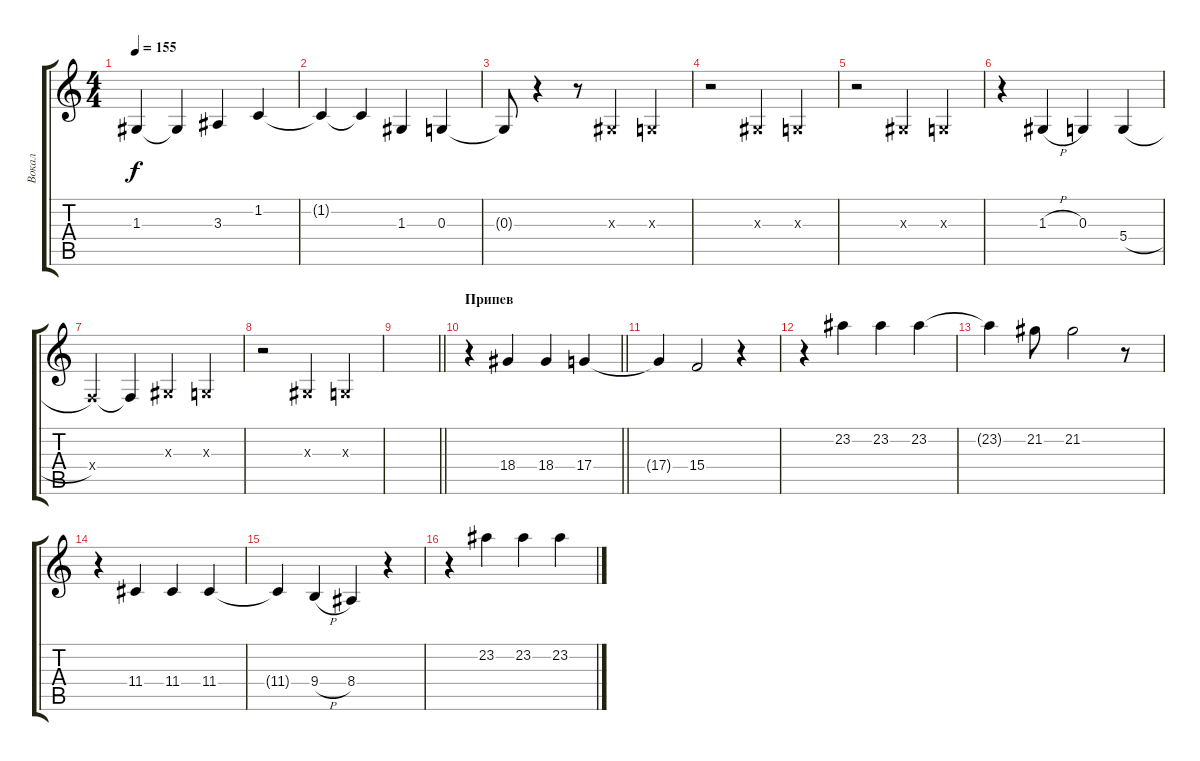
\track ("Вокал" "Вокал") {instrument tremolostrings}
\staff {score tabs}
\tuning (E4 B3 G3 D3 A2 E2) {hide}
\ts (4 4)
\tempo 155
\clef g2
\ks c
1.3{t}.4{dy f} 1.3{t}.4 3.3.4 1.2.4 |
1.2{t}.4 1.2{t}.4 1.3.4 0.3.4 |
0.3{t}.8 r.4 r.8 1.3{x}.4 0.3{x}.4 |
r.2 1.3{x}.4 0.3{x}.4 |
r.2 1.3{x}.4 0.3{x}.4 |
r.4{volume 12} 1.3{h}.4 0.3.4 5.4{h}.4 |
3.4{x}.4{volume 16} 3.4{t}.4 1.3{x}.4 0.3{x}.4 |
r.2 1.3{x}.4 0.3{x}.4 |
\barLineRight lightlight
|
\section ("" "Припев")
\barLineRight lightlight
r.4 18.4.4 18.4.4 17.4.4 |
17.4{t}.4 15.4.2 r.4 |
r.4{volume 13} 23.2.4 23.2.4 23.2.4 |
23.2{t}.4 21.2.8 21.2.2 r.8 |
r.4 11.4.4 11.4.4 11.4.4 |
11.4{t}.4 9.4{h}.4 8.4.4 r.4 |
r.4 23.2.4 23.2.4 23.2.4
